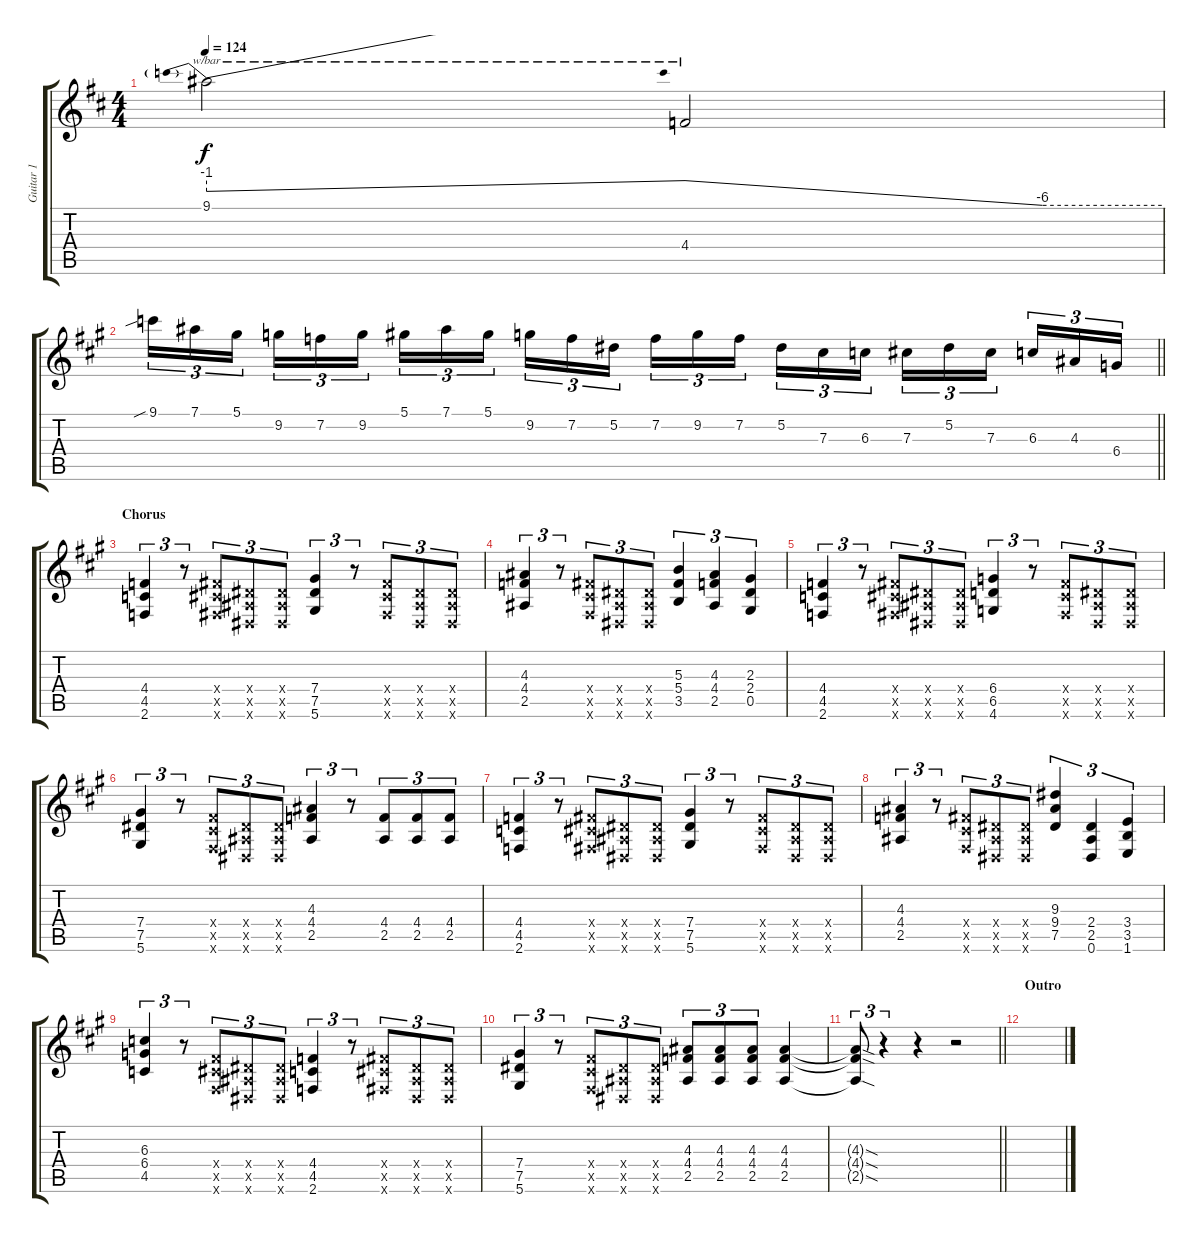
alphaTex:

\track ("Guitar 1" "Guitar 1") {instrument electricguitarclean}
\staff {score tabs}
\tuning (Eb4 Bb3 Gb3 Db3 Ab2 Eb2) {hide}
\ts (4 4)
\tempo 124
\clef g2
\ks d
9.1.2{tbe (predivedive default 0 -4 60 0) dy f} 4.4.2{tbe (custom default 0 0 45 -24 60 -24)} |
\barLineRight lightlight
\ks a
9.1{sib}.16{tu (3 2)} 7.1.16{tu (3 2)} 5.1.16{tu (3 2) beam splitsecondary} 9.2.16{tu (3 2)} 7.2.16{tu (3 2)} 9.2.16{tu (3 2)} 5.1.16{tu (3 2)} 7.1.16{tu (3 2)} 5.1.16{tu (3 2) beam splitsecondary} 9.2.16{tu (3 2)} 7.2.16{tu (3 2)} 5.2.16{tu (3 2)} 7.2.16{tu (3 2)} 9.2.16{tu (3 2)} 7.2.16{tu (3 2) beam splitsecondary} 5.2.16{tu (3 2)} 7.3.16{tu (3 2)} 6.3.16{tu (3 2)} 7.3.16{tu (3 2)} 5.2.16{tu (3 2)} 7.3.16{tu (3 2) beam splitsecondary} 6.3.16{tu (3 2)} 4.3.16{tu (3 2)} 6.4.16{tu (3 2)} |
\section ("" "Chorus")
(4.4 4.5 2.6).4{tu (3 2)} r.8{tu (3 2)} (5.4{x} 5.5{x} 3.6{x}).8{tu (3 2)} (2.4{x} 2.5{x} 0.6{x}).8{tu (3 2)} (2.4{x} 2.5{x} 0.6{x}).8{tu (3 2)} (7.4 7.5 5.6).4{tu (3 2)} r.8{tu (3 2)} (5.4{x} 5.5{x} 3.6{x}).8{tu (3 2)} (2.4{x} 2.5{x} 0.6{x}).8{tu (3 2)} (2.4{x} 2.5{x} 0.6{x}).8{tu (3 2)} |
(4.3 4.4 2.5).4{tu (3 2)} r.8{tu (3 2)} (5.4{x} 5.5{x} 3.6{x}).8{tu (3 2)} (2.4{x} 2.5{x} 0.6{x}).8{tu (3 2)} (2.4{x} 2.5{x} 0.6{x}).8{tu (3 2)} (5.3 5.4 3.5).4{tu (3 2)} (4.3 4.4 2.5).4{tu (3 2)} (2.3 2.4 0.5).4{tu (3 2)} |
(4.4 4.5 2.6).4{tu (3 2)} r.8{tu (3 2)} (5.4{x} 5.5{x} 3.6{x}).8{tu (3 2)} (2.4{x} 2.5{x} 0.6{x}).8{tu (3 2)} (2.4{x} 2.5{x} 0.6{x}).8{tu (3 2)} (6.4 6.5 4.6).4{tu (3 2)} r.8{tu (3 2)} (5.4{x} 5.5{x} 3.6{x}).8{tu (3 2)} (2.4{x} 2.5{x} 0.6{x}).8{tu (3 2)} (2.4{x} 2.5{x} 0.6{x}).8{tu (3 2)} |
(7.4 7.5 5.6).4{tu (3 2)} r.8{tu (3 2)} (5.4{x} 5.5{x} 3.6{x}).8{tu (3 2)} (2.4{x} 2.5{x} 0.6{x}).8{tu (3 2)} (2.4{x} 2.5{x} 0.6{x}).8{tu (3 2)} (4.3 4.4 2.5).4{tu (3 2)} r.8{tu (3 2)} (4.4 2.5).8{tu (3 2)} (4.4 2.5).8{tu (3 2)} (4.4 2.5).8{tu (3 2)} |
(4.4 4.5 2.6).4{tu (3 2)} r.8{tu (3 2)} (5.4{x} 5.5{x} 3.6{x}).8{tu (3 2)} (2.4{x} 2.5{x} 0.6{x}).8{tu (3 2)} (2.4{x} 2.5{x} 0.6{x}).8{tu (3 2)} (7.4 7.5 5.6).4{tu (3 2)} r.8{tu (3 2)} (5.4{x} 5.5{x} 3.6{x}).8{tu (3 2)} (2.4{x} 2.5{x} 0.6{x}).8{tu (3 2)} (2.4{x} 2.5{x} 0.6{x}).8{tu (3 2)} |
(4.3 4.4 2.5).4{tu (3 2)} r.8{tu (3 2)} (5.4{x} 5.5{x} 3.6{x}).8{tu (3 2)} (2.4{x} 2.5{x} 0.6{x}).8{tu (3 2)} (2.4{x} 2.5{x} 0.6{x}).8{tu (3 2)} (9.3 9.4 7.5).4{tu (3 2)} (2.4 2.5 0.6).4{tu (3 2)} (3.4 3.5 1.6).4{tu (3 2)} |
(6.3 6.4 4.5).4{tu (3 2)} r.8{tu (3 2)} (5.4{x} 5.5{x} 3.6{x}).8{tu (3 2)} (2.4{x} 2.5{x} 0.6{x}).8{tu (3 2)} (2.4{x} 2.5{x} 0.6{x}).8{tu (3 2)} (4.4 4.5 2.6).4{tu (3 2)} r.8{tu (3 2)} (5.4{x} 5.5{x} 3.6{x}).8{tu (3 2)} (2.4{x} 2.5{x} 0.6{x}).8{tu (3 2)} (2.4{x} 2.5{x} 0.6{x}).8{tu (3 2)} |
(7.4 7.5 5.6).4{tu (3 2)} r.8{tu (3 2)} (5.4{x} 5.5{x} 3.6{x}).8{tu (3 2)} (2.4{x} 2.5{x} 0.6{x}).8{tu (3 2)} (2.4{x} 2.5{x} 0.6{x}).8{tu (3 2)} (4.3 4.4 2.5).8{tu (3 2)} (4.3 4.4 2.5).8{tu (3 2)} (4.3 4.4 2.5).8{tu (3 2)} (4.3 4.4 2.5).4 |
\barLineRight lightlight
(4.3{sod t} 4.4{sod t} 2.5{sod t}).8{tu (3 2)} r.4{tu (3 2)} r.4 r.2 |
\section ("" "Outro")
